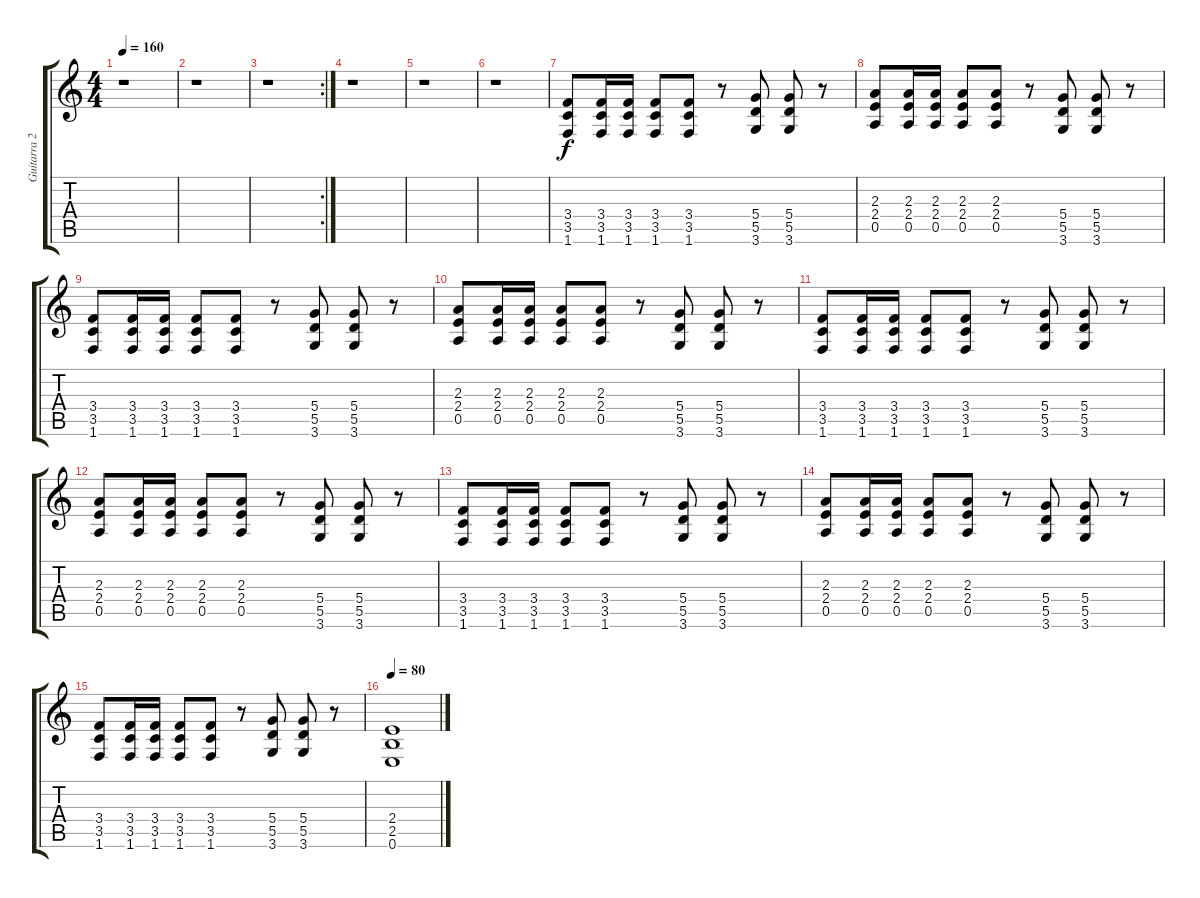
\track ("Guitarra 2" "Guitarra 2") {instrument distortionguitar}
\staff {score tabs}
\tuning (E4 B3 G3 D3 A2 E2) {hide}
\ts (4 4)
\tempo 160
\clef g2
\ks c
r.1{dy f} |
r.1 |
\rc 2
r.1 |
r.1 |
r.1 |
r.1 |
(3.4 3.5 1.6).8 (3.4 3.5 1.6).16 (3.4 3.5 1.6).16 (3.4 3.5 1.6).8 (3.4 3.5 1.6).8 r.8 (5.4 5.5 3.6).8 (5.4 5.5 3.6).8 r.8 |
(2.3 2.4 0.5).8 (2.3 2.4 0.5).16 (2.3 2.4 0.5).16 (2.3 2.4 0.5).8 (2.3 2.4 0.5).8 r.8 (5.4 5.5 3.6).8 (5.4 5.5 3.6).8 r.8 |
(3.4 3.5 1.6).8 (3.4 3.5 1.6).16 (3.4 3.5 1.6).16 (3.4 3.5 1.6).8 (3.4 3.5 1.6).8 r.8 (5.4 5.5 3.6).8 (5.4 5.5 3.6).8 r.8 |
(2.3 2.4 0.5).8 (2.3 2.4 0.5).16 (2.3 2.4 0.5).16 (2.3 2.4 0.5).8 (2.3 2.4 0.5).8 r.8 (5.4 5.5 3.6).8 (5.4 5.5 3.6).8 r.8 |
(3.4 3.5 1.6).8 (3.4 3.5 1.6).16 (3.4 3.5 1.6).16 (3.4 3.5 1.6).8 (3.4 3.5 1.6).8 r.8 (5.4 5.5 3.6).8 (5.4 5.5 3.6).8 r.8 |
(2.3 2.4 0.5).8 (2.3 2.4 0.5).16 (2.3 2.4 0.5).16 (2.3 2.4 0.5).8 (2.3 2.4 0.5).8 r.8 (5.4 5.5 3.6).8 (5.4 5.5 3.6).8 r.8 |
(3.4 3.5 1.6).8 (3.4 3.5 1.6).16 (3.4 3.5 1.6).16 (3.4 3.5 1.6).8 (3.4 3.5 1.6).8 r.8 (5.4 5.5 3.6).8 (5.4 5.5 3.6).8 r.8 |
(2.3 2.4 0.5).8 (2.3 2.4 0.5).16 (2.3 2.4 0.5).16 (2.3 2.4 0.5).8 (2.3 2.4 0.5).8 r.8 (5.4 5.5 3.6).8 (5.4 5.5 3.6).8 r.8 |
(3.4 3.5 1.6).8 (3.4 3.5 1.6).16 (3.4 3.5 1.6).16 (3.4 3.5 1.6).8 (3.4 3.5 1.6).8 r.8 (5.4 5.5 3.6).8 (5.4 5.5 3.6).8 r.8 |
\tempo 80
(2.4 2.5 0.6).1
